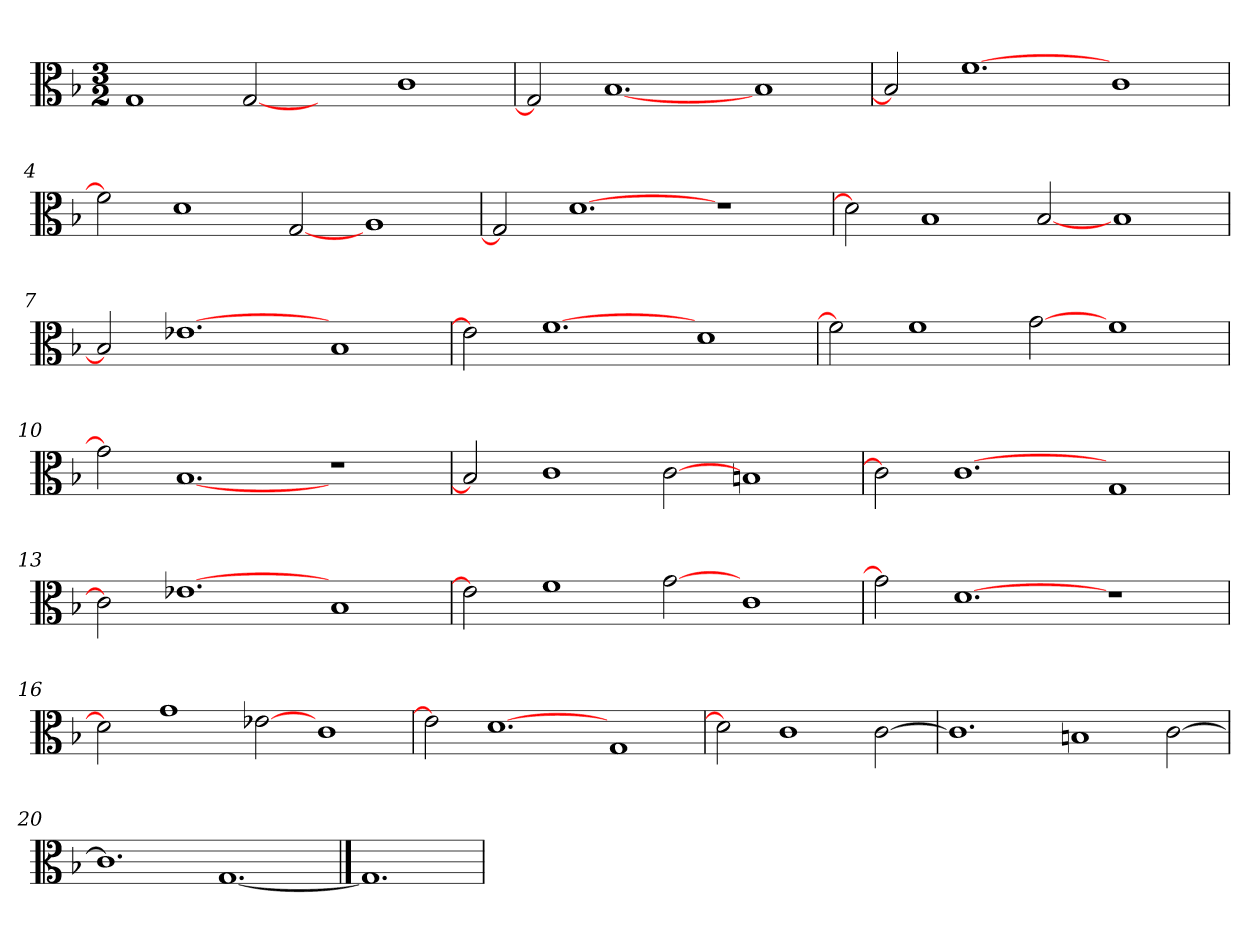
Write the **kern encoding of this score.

**kern
*part1
*staff1
*clefC3
*k[b-]
*M3/2
=1
1G
[2G
2ryy
1c
=2
2G]
[1.B-
1B-
=3
2B-]
[1.f
1c
=4
2f]
1d
[2G
1A
=5
2G]
[1.d
1r
=6
2d]
1B-
[2B-
1B-
=7
2B-]
[1.e-X
1B-
=8
2e-]
[1.f
1d
=9
2f]
1f
[2g
1f
=10
2g]
[1.B-
1r
=11
2B-]
1c
[2c
1Bn
=12
2c]
[1.c
1G
=13
2c]
[1.e-X
1B-
=14
2e-]
1f
[2g
1c
=15
2g]
[1.d
1r
=16
2d]
1g
[2e-X
1c
=17
2e-]
[1.d
1G
=18
2d]
1c
[2c
=19
1.c]
1Bn
[2c
=20
1.c]
[1.G
==21
1.G]
=
*-
